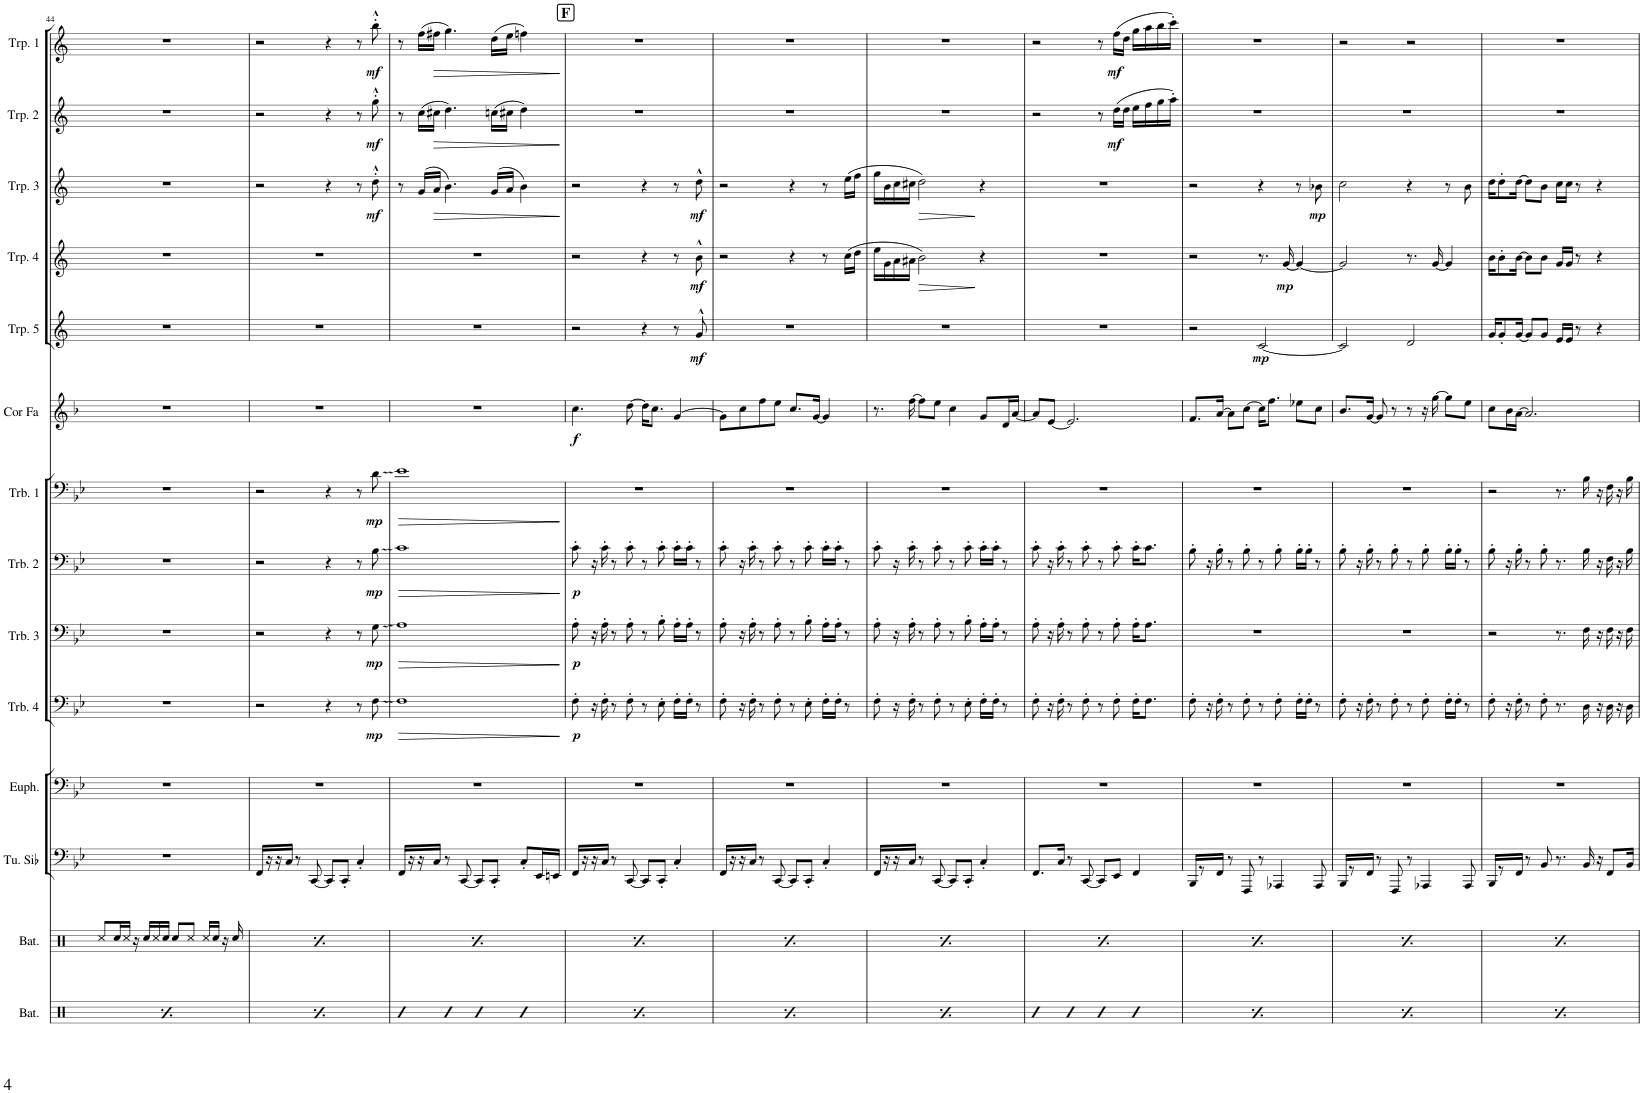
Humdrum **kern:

**kern	**kern	**kern	**kern	**kern	**dynam	**kern	**dynam	**kern	**dynam	**kern	**dynam	**kern	**dynam	**kern	**dynam	**kern	**dynam	**kern	**dynam	**kern	**dynam	**kern	**dynam
*part14	*part13	*part12	*part11	*part10	*part10	*part9	*part9	*part8	*part8	*part7	*part7	*part6	*part6	*part5	*part5	*part4	*part4	*part3	*part3	*part2	*part2	*part1	*part1
*staff14	*staff13	*staff12	*staff11	*staff10	*staff10	*staff9	*staff9	*staff8	*staff8	*staff7	*staff7	*staff6	*staff6	*staff5	*staff5	*staff4	*staff4	*staff3	*staff3	*staff2	*staff2	*staff1	*staff1
*I"Batterie	*I"Batterie	*I"Tuba en Sib	*I"Euphonium	*I"Trombone 4	*	*I"Trombone 3	*	*I"Trombone 2	*	*I"Trombone 1	*	*I"Cor en Fa	*	*I"Trompette 5	*	*I"Trompette 4	*	*I"Trompette 3	*	*I"Trompette 2	*	*I"Trompette 1	*
*I'Bat.	*I'Bat.	*I'Tu. Sib	*I'Euph.	*I'Trb. 4	*	*I'Trb. 3	*	*I'Trb. 2	*	*I'Trb. 1	*	*I'Cor Fa	*	*I'Trp. 5	*	*I'Trp. 4	*	*I'Trp. 3	*	*I'Trp. 2	*	*I'Trp. 1	*
!!LO:PB:g=z
*clefX	*clefX	*clefF4	*clefF4	*clefF4	*	*clefF4	*	*clefF4	*	*clefF4	*	*clefG2	*	*clefG2	*	*clefG2	*	*clefG2	*	*clefG2	*	*clefG2	*
*	*	*	*	*	*	*	*	*	*	*	*	*Trd4c7	*	*Trd1c2	*	*Trd1c2	*	*Trd1c2	*	*Trd1c2	*	*Trd1c2	*
*k[]	*k[]	*k[b-e-]	*k[b-e-]	*k[b-e-]	*	*k[b-e-]	*	*k[b-e-]	*	*k[b-e-]	*	*k[b-]	*	*k[]	*	*k[]	*	*k[]	*	*k[]	*	*k[]	*
*M4/4	*M4/4	*M4/4	*M4/4	*M4/4	*	*M4/4	*	*M4/4	*	*M4/4	*	*M4/4	*	*M4/4	*	*M4/4	*	*M4/4	*	*M4/4	*	*M4/4	*
=44	=44	=44	=44	=44	=44	=44	=44	=44	=44	=44	=44	=44	=44	=44	=44	=44	=44	=44	=44	=44	=44	=44	=44
!LO:TX:a:t=Cerclages	!	!	!	!	!	!	!	!	!	!	!	!	!	!	!	!	!	!	!	!	!	!	!
8Rcc/L	8Rcc/L	1r	1r	1r	.	1r	.	1r	.	1r	.	1r	.	1r	.	1r	.	1r	.	1r	.	1r	.
16Rcc/L	16Rcc/L	.	.	.	.	.	.	.	.	.	.	.	.	.	.	.	.	.	.	.	.	.	.
16Rg/JJ	16Rcc/JJ	.	.	.	.	.	.	.	.	.	.	.	.	.	.	.	.	.	.	.	.	.	.
16r	16r	.	.	.	.	.	.	.	.	.	.	.	.	.	.	.	.	.	.	.	.	.	.
16Rg/LL	16Rcc/LL	.	.	.	.	.	.	.	.	.	.	.	.	.	.	.	.	.	.	.	.	.	.
16Rcc/	16Rcc/	.	.	.	.	.	.	.	.	.	.	.	.	.	.	.	.	.	.	.	.	.	.
16Rg/JJ	16Rcc/JJ	.	.	.	.	.	.	.	.	.	.	.	.	.	.	.	.	.	.	.	.	.	.
8Rg/L	8Rcc/L	.	.	.	.	.	.	.	.	.	.	.	.	.	.	.	.	.	.	.	.	.	.
8Rcc/J	8Rcc/J	.	.	.	.	.	.	.	.	.	.	.	.	.	.	.	.	.	.	.	.	.	.
16Rcc/KL	16Rcc/LL	.	.	.	.	.	.	.	.	.	.	.	.	.	.	.	.	.	.	.	.	.	.
8Rg/	16Rcc/JJ	.	.	.	.	.	.	.	.	.	.	.	.	.	.	.	.	.	.	.	.	.	.
.	16r	.	.	.	.	.	.	.	.	.	.	.	.	.	.	.	.	.	.	.	.	.	.
16Rg/Jk	16Rcc/	.	.	.	.	.	.	.	.	.	.	.	.	.	.	.	.	.	.	.	.	.	.
=45	=45	=45	=45	=45	=45	=45	=45	=45	=45	=45	=45	=45	=45	=45	=45	=45	=45	=45	=45	=45	=45	=45	=45
!LO:TX:a:t=Cerclages	!	!	!	!	!	!	!	!	!	!	!	!	!	!	!	!	!	!	!	!	!	!	!
8Rcc/L	8Rcc/L	16FF/LL	1r	2r	.	2r	.	2r	.	2r	.	1r	.	1r	.	1r	.	2r	.	2r	.	2r	.
.	.	16r	.	.	.	.	.	.	.	.	.	.	.	.	.	.	.	.	.	.	.	.	.
16Rcc/L	16Rcc/L	16r	.	.	.	.	.	.	.	.	.	.	.	.	.	.	.	.	.	.	.	.	.
16Rg/JJ	16Rcc/JJ	16C/JJ	.	.	.	.	.	.	.	.	.	.	.	.	.	.	.	.	.	.	.	.	.
16r	16r	8r	.	.	.	.	.	.	.	.	.	.	.	.	.	.	.	.	.	.	.	.	.
16Rg/LL	16Rcc/LL	.	.	.	.	.	.	.	.	.	.	.	.	.	.	.	.	.	.	.	.	.	.
16Rcc/	16Rcc/	[8CC/	.	.	.	.	.	.	.	.	.	.	.	.	.	.	.	.	.	.	.	.	.
16Rg/JJ	16Rcc/JJ	.	.	.	.	.	.	.	.	.	.	.	.	.	.	.	.	.	.	.	.	.	.
8Rg/L	8Rcc/L	8CC/L]	.	4r	.	4r	.	4r	.	4r	.	.	.	.	.	.	.	4r	.	4r	.	4r	.
8Rcc/J	8Rcc/J	8CC'/J	.	.	.	.	.	.	.	.	.	.	.	.	.	.	.	.	.	.	.	.	.
16Rcc/KL	16Rcc/LL	4C'/	.	8r	.	8r	.	8r	.	8r	.	.	.	.	.	.	.	8r	.	8r	.	8r	.
8Rg/	16Rcc/JJ	.	.	.	.	.	.	.	.	.	.	.	.	.	.	.	.	.	.	.	.	.	.
!	!	!	!	!	!LO:DY:b	!	!LO:DY:b	!	!LO:DY:b	!	!LO:DY:b	!	!	!	!	!	!	!	!LO:DY:b	!	!LO:DY:b	!	!LO:DY:b
.	16r	.	.	8F\	mp	8G\	mp	8B-\	mp	8d\	mp	.	.	.	.	.	.	8dd'^^\	mf	8gg'^^\	mf	8bb'^^\	mf
16Rg/Jk	16Rcc/	.	.	.	.	.	.	.	.	.	.	.	.	.	.	.	.	.	.	.	.	.	.
=46	=46	=46	=46	=46	=46	=46	=46	=46	=46	=46	=46	=46	=46	=46	=46	=46	=46	=46	=46	=46	=46	=46	=46
!	!	!	!	!	!LO:HP:b	!	!LO:HP:b	!	!LO:HP:b	!	!LO:HP:b	!	!	!	!	!	!	!	!	!	!	!	!
4R	8Rcc/L	16FF/LL	1r	1F	>	1A	>	1c	>	1e-	>	1r	.	1r	.	1r	.	8r	.	8r	.	8r	.
.	.	16r	.	.	.	.	.	.	.	.	.	.	.	.	.	.	.	.	.	.	.	.	.
.	16Rcc/L	16r	.	.	.	.	.	.	.	.	.	.	.	.	.	.	.	(16g/LL	.	(16cc\LL	.	(16ff\LL	.
!	!	!	!	!	!	!	!	!	!	!	!	!	!	!	!	!	!	!	!LO:HP:b	!	!LO:HP:b	!	!LO:HP:b
.	16Rcc/JJ	16C/JJ	.	.	.	.	.	.	.	.	.	.	.	.	.	.	.	16a/JJ	>	16cc#X\JJ	>	16ff#X\JJ	>
4R	16r	8r	.	.	.	.	.	.	.	.	.	.	.	.	.	.	.	4.b\)	.	4.dd\)	.	4.gg\)	.
.	16Rcc/LL	.	.	.	.	.	.	.	.	.	.	.	.	.	.	.	.	.	.	.	.	.	.
.	16Rcc/	[8CC/	.	.	.	.	.	.	.	.	.	.	.	.	.	.	.	.	.	.	.	.	.
.	16Rcc/JJ	.	.	.	.	.	.	.	.	.	.	.	.	.	.	.	.	.	.	.	.	.	.
4R	8Rcc/L	8CC/L]	.	.	.	.	.	.	.	.	.	.	.	.	.	.	.	.	.	.	.	.	.
.	8Rcc/J	8CC'/J	.	.	.	.	.	.	.	.	.	.	.	.	.	.	.	(16g/LL	.	(16ccn\LL	.	(16dd\LL	.
.	.	.	.	.	.	.	.	.	.	.	.	.	.	.	.	.	.	16a/JJ	.	16cc#X\JJ	.	16ee\JJ	.
4R	16Rcc/LL	8C'/L	.	.	.	.	.	.	.	.	.	.	.	.	.	.	.	4b\)	.	4dd\)	.	4ffn\)	.
.	16Rcc/JJ	.	.	.	.	.	.	.	.	.	.	.	.	.	.	.	.	.	.	.	.	.	.
.	16r	16EE-/L	.	.	.	.	.	.	.	.	.	.	.	.	.	.	.	.	.	.	.	.	.
.	16Rcc/	16EEn/JJ	.	.	.	.	.	.	.	.	.	.	.	.	.	.	.	.	.	.	.	.	.
.	.	.	.	.	]	.	]	.	]	.	]	.	.	.	.	.	.	.	]	.	]	.	]
!!LO:REH:place=s1:a:B:cj:fs=14:t=F
=47	=47	=47	=47	=47	=47	=47	=47	=47	=47	=47	=47	=47	=47	=47	=47	=47	=47	=47	=47	=47	=47	=47	=47
!	!	!	!	!	!LO:DY:b	!	!LO:DY:b	!	!LO:DY:b	!	!	!	!LO:DY:b	!	!	!	!	!	!	!	!	!	!
4R	8Rcc/L	16FF/LL	1r	8F'\	p	8A'\	p	8c'\	p	1r	.	4.cc\	f	2r	.	2r	.	2r	.	1r	.	1r	.
.	.	16r	.	.	.	.	.	.	.	.	.	.	.	.	.	.	.	.	.	.	.	.	.
.	16Rcc/L	16r	.	16r	.	16r	.	16r	.	.	.	.	.	.	.	.	.	.	.	.	.	.	.
.	16Rcc/JJ	16C/JJ	.	16F'\	.	16A'\	.	16c'\	.	.	.	.	.	.	.	.	.	.	.	.	.	.	.
4R	16r	8r	.	8r	.	8r	.	8r	.	.	.	.	.	.	.	.	.	.	.	.	.	.	.
.	16Rcc/LL	.	.	.	.	.	.	.	.	.	.	.	.	.	.	.	.	.	.	.	.	.	.
.	16Rcc/	[8CC/	.	8F'\	.	8A'\	.	8c'\	.	.	.	[8dd\	.	.	.	.	.	.	.	.	.	.	.
.	16Rcc/JJ	.	.	.	.	.	.	.	.	.	.	.	.	.	.	.	.	.	.	.	.	.	.
4R	8Rcc/L	8CC/L]	.	8r	.	8r	.	8r	.	.	.	16dd\KL]	.	4r	.	4r	.	4r	.	.	.	.	.
.	.	.	.	.	.	.	.	.	.	.	.	8.cc\J	.	.	.	.	.	.	.	.	.	.	.
.	8Rcc/J	8CC'/J	.	8E-'\	.	8B-'\	.	8c'\	.	.	.	.	.	.	.	.	.	.	.	.	.	.	.
4R	16Rcc/LL	4C'/	.	16F'\LL	.	16A'\LL	.	16c'\LL	.	.	.	[4g/	.	8r	.	8r	.	8r	.	.	.	.	.
.	16Rcc/JJ	.	.	16F'\JJ	.	16A'\JJ	.	16c'\JJ	.	.	.	.	.	.	.	.	.	.	.	.	.	.	.
!	!	!	!	!	!	!	!	!	!	!	!	!	!	!	!LO:DY:b	!	!LO:DY:b	!	!LO:DY:b	!	!	!	!
.	16r	.	.	8r	.	8r	.	8r	.	.	.	.	.	8g^^/	mf	8b^^\	mf	8dd^^\	mf	.	.	.	.
.	16Rcc/	.	.	.	.	.	.	.	.	.	.	.	.	.	.	.	.	.	.	.	.	.	.
=48	=48	=48	=48	=48	=48	=48	=48	=48	=48	=48	=48	=48	=48	=48	=48	=48	=48	=48	=48	=48	=48	=48	=48
4R	8Rcc/L	16FF/LL	1r	8F'\	.	8A'\	.	8c'\	.	1r	.	8g\L]	.	1r	.	2r	.	2r	.	1r	.	1r	.
.	.	16r	.	.	.	.	.	.	.	.	.	.	.	.	.	.	.	.	.	.	.	.	.
.	16Rcc/L	16r	.	16r	.	16r	.	16r	.	.	.	8cc\	.	.	.	.	.	.	.	.	.	.	.
.	16Rcc/JJ	16C/JJ	.	16F'\	.	16A'\	.	16c'\	.	.	.	.	.	.	.	.	.	.	.	.	.	.	.
4R	16r	8r	.	8r	.	8r	.	8r	.	.	.	8ff\	.	.	.	.	.	.	.	.	.	.	.
.	16Rcc/LL	.	.	.	.	.	.	.	.	.	.	.	.	.	.	.	.	.	.	.	.	.	.
.	16Rcc/	[8CC/	.	8F'\	.	8A'\	.	8c'\	.	.	.	8ee\J	.	.	.	.	.	.	.	.	.	.	.
.	16Rcc/JJ	.	.	.	.	.	.	.	.	.	.	.	.	.	.	.	.	.	.	.	.	.	.
4R	8Rcc/L	8CC/L]	.	8r	.	8r	.	8r	.	.	.	8.cc/L	.	.	.	4r	.	4r	.	.	.	.	.
.	8Rcc/J	8CC'/J	.	8E-'\	.	8B-'\	.	8c'\	.	.	.	.	.	.	.	.	.	.	.	.	.	.	.
.	.	.	.	.	.	.	.	.	.	.	.	[16g/Jk	.	.	.	.	.	.	.	.	.	.	.
4R	16Rcc/LL	4C'/	.	16F'\LL	.	16A'\LL	.	16c'\LL	.	.	.	4g/]	.	.	.	8r	.	8r	.	.	.	.	.
.	16Rcc/JJ	.	.	16F'\JJ	.	16A'\JJ	.	16c'\JJ	.	.	.	.	.	.	.	.	.	.	.	.	.	.	.
.	16r	.	.	8r	.	8r	.	8r	.	.	.	.	.	.	.	(16cc\LL	.	(16ee\LL	.	.	.	.	.
.	16Rcc/	.	.	.	.	.	.	.	.	.	.	.	.	.	.	16dd\JJ	.	16ff\JJ	.	.	.	.	.
=49	=49	=49	=49	=49	=49	=49	=49	=49	=49	=49	=49	=49	=49	=49	=49	=49	=49	=49	=49	=49	=49	=49	=49
4R	8Rcc/L	16FF/LL	1r	8F'\	.	8A'\	.	8c'\	.	1r	.	8.r	.	1r	.	16ee\LL	.	16gg\LL	.	1r	.	1r	.
.	.	16r	.	.	.	.	.	.	.	.	.	.	.	.	.	16g\	.	16b\	.	.	.	.	.
.	16Rcc/L	16r	.	16r	.	16r	.	16r	.	.	.	.	.	.	.	16a\	.	16cc\	.	.	.	.	.
.	16Rcc/JJ	16C/JJ	.	16F'\	.	16A'\	.	16c'\	.	.	.	[16ff\	.	.	.	16a#X\JJ	.	16cc#X\JJ	.	.	.	.	.
!	!	!	!	!	!	!	!	!	!	!	!	!	!	!	!	!	!LO:HP:b	!	!LO:HP:b	!	!	!	!
4R	16r	8r	.	8r	.	8r	.	8r	.	.	.	8ff\L]	.	.	.	2b\)	>	2dd\)	>	.	.	.	.
.	16Rcc/LL	.	.	.	.	.	.	.	.	.	.	.	.	.	.	.	.	.	.	.	.	.	.
.	16Rcc/	[8CC/	.	8F'\	.	8A'\	.	8c'\	.	.	.	8ee\J	.	.	.	.	.	.	.	.	.	.	.
.	16Rcc/JJ	.	.	.	.	.	.	.	.	.	.	.	.	.	.	.	.	.	.	.	.	.	.
4R	8Rcc/L	8CC/L]	.	8r	.	8r	.	8r	.	.	.	4cc\	.	.	.	.	.	.	.	.	.	.	.
.	8Rcc/J	8CC'/J	.	8E-'\	.	8B-'\	.	8c'\	.	.	.	.	.	.	.	.	.	.	.	.	.	.	.
4R	16Rcc/LL	4C'/	.	16F'\LL	.	16A'\LL	.	16c'\LL	.	.	.	8g/L	.	.	.	4r	]	4r	]	.	.	.	.
.	16Rcc/JJ	.	.	16F'\JJ	.	16A'\JJ	.	16c'\JJ	.	.	.	.	.	.	.	.	.	.	.	.	.	.	.
.	16r	.	.	8r	.	8r	.	8r	.	.	.	16d/L	.	.	.	.	.	.	.	.	.	.	.
.	16Rcc/	.	.	.	.	.	.	.	.	.	.	[16a/JJ	.	.	.	.	.	.	.	.	.	.	.
=50	=50	=50	=50	=50	=50	=50	=50	=50	=50	=50	=50	=50	=50	=50	=50	=50	=50	=50	=50	=50	=50	=50	=50
4R	8Rcc/L	8.FF/L	1r	8F'\	.	8A'\	.	8c'\	.	1r	.	8a/L]	.	1r	.	1r	.	1r	.	2r	.	2r	.
.	16Rcc/L	.	.	16r	.	16r	.	16r	.	.	.	[8e/J	.	.	.	.	.	.	.	.	.	.	.
.	16Rcc/JJ	16C/Jk	.	16F'\	.	16A'\	.	16c'\	.	.	.	.	.	.	.	.	.	.	.	.	.	.	.
4R	16r	8r	.	8r	.	8r	.	8r	.	.	.	2.e/]	.	.	.	.	.	.	.	.	.	.	.
.	16Rcc/LL	.	.	.	.	.	.	.	.	.	.	.	.	.	.	.	.	.	.	.	.	.	.
.	16Rcc/	[8CC/	.	8F'\	.	8A'\	.	8c'\	.	.	.	.	.	.	.	.	.	.	.	.	.	.	.
.	16Rcc/JJ	.	.	.	.	.	.	.	.	.	.	.	.	.	.	.	.	.	.	.	.	.	.
4R	8Rcc/L	8CC/L]	.	8r	.	8r	.	8r	.	.	.	.	.	.	.	.	.	.	.	8r	.	8r	.
!	!	!	!	!	!	!	!	!	!	!	!	!	!	!	!	!	!	!	!	!	!LO:DY:b	!	!LO:DY:b
.	8Rcc/J	8EE-/J	.	8F'\	.	8A'\	.	8c'\	.	.	.	.	.	.	.	.	.	.	.	(16dd\LL	mf	(16ff\LL	mf
.	.	.	.	.	.	.	.	.	.	.	.	.	.	.	.	.	.	.	.	16dd\JJ	.	16dd\JJ	.
4R	16Rcc/LL	4FF/	.	16F'\KL	.	16A'\KL	.	16c'\KL	.	.	.	.	.	.	.	.	.	.	.	16ee\LL	.	16gg\LL	.
.	16Rcc/JJ	.	.	8.F\J	.	8.A\J	.	8.c\J	.	.	.	.	.	.	.	.	.	.	.	16ff\	.	16aa\	.
.	16r	.	.	.	.	.	.	.	.	.	.	.	.	.	.	.	.	.	.	16gg\	.	16bb\	.
.	16Rcc/	.	.	.	.	.	.	.	.	.	.	.	.	.	.	.	.	.	.	16aa'\JJ)	.	16ccc'\JJ)	.
=51	=51	=51	=51	=51	=51	=51	=51	=51	=51	=51	=51	=51	=51	=51	=51	=51	=51	=51	=51	=51	=51	=51	=51
4R	8Rcc/L	16BBB-/KL	1r	8F'\	.	1r	.	8B-'\	.	1r	.	8.f/L	.	2r	.	2r	.	2r	.	1r	.	1r	.
.	.	8r	.	.	.	.	.	.	.	.	.	.	.	.	.	.	.	.	.	.	.	.	.
.	16Rcc/L	.	.	16r	.	.	.	16r	.	.	.	.	.	.	.	.	.	.	.	.	.	.	.
.	16Rcc/JJ	16FF/Jk	.	16F'\	.	.	.	16B-'\	.	.	.	[16a/Jk	.	.	.	.	.	.	.	.	.	.	.
4R	16r	8r	.	8r	.	.	.	8r	.	.	.	8a\L]	.	.	.	.	.	.	.	.	.	.	.
.	16Rcc/LL	.	.	.	.	.	.	.	.	.	.	.	.	.	.	.	.	.	.	.	.	.	.
.	16Rcc/	8FFF/	.	8F'\	.	.	.	8B-'\	.	.	.	[8cc\J	.	.	.	.	.	.	.	.	.	.	.
.	16Rcc/JJ	.	.	.	.	.	.	.	.	.	.	.	.	.	.	.	.	.	.	.	.	.	.
!	!	!	!	!	!	!	!	!	!	!	!	!	!	!	!LO:DY:b	!	!	!	!	!	!	!	!
4R	8Rcc/L	8r	.	8r	.	.	.	8r	.	.	.	16cc\KL]	.	[2c/	mp	8.r	.	4r	.	.	.	.	.
.	.	.	.	.	.	.	.	.	.	.	.	8.ff\J	.	.	.	.	.	.	.	.	.	.	.
.	8Rcc/J	4AAA-X/	.	8F'\	.	.	.	8B-'\	.	.	.	.	.	.	.	.	.	.	.	.	.	.	.
!	!	!	!	!	!	!	!	!	!	!	!	!	!	!	!	!	!LO:DY:b	!	!	!	!	!	!
.	.	.	.	.	.	.	.	.	.	.	.	.	.	.	.	[16g/	mp	.	.	.	.	.	.
4R	16Rcc/LL	.	.	16F'\LL	.	.	.	16B-'\LL	.	.	.	8ee-X\L	.	.	.	4g/_	.	8r	.	.	.	.	.
.	16Rcc/JJ	.	.	16F'\JJ	.	.	.	16B-'\JJ	.	.	.	.	.	.	.	.	.	.	.	.	.	.	.
!	!	!	!	!	!	!	!	!	!	!	!	!	!	!	!	!	!	!	!LO:DY:b	!	!	!	!
.	16r	8AAA-/	.	8r	.	.	.	8r	.	.	.	8cc\J	.	.	.	.	.	8b-X\	mp	.	.	.	.
.	16Rcc/	.	.	.	.	.	.	.	.	.	.	.	.	.	.	.	.	.	.	.	.	.	.
=52	=52	=52	=52	=52	=52	=52	=52	=52	=52	=52	=52	=52	=52	=52	=52	=52	=52	=52	=52	=52	=52	=52	=52
4R	8Rcc/L	16BBB-/KL	1r	8F'\	.	1r	.	8B-'\	.	1r	.	8.b-/L	.	2c/]	.	2g/]	.	2cc\	.	1r	.	2r	.
.	.	8r	.	.	.	.	.	.	.	.	.	.	.	.	.	.	.	.	.	.	.	.	.
.	16Rcc/L	.	.	16r	.	.	.	16r	.	.	.	.	.	.	.	.	.	.	.	.	.	.	.
.	16Rcc/JJ	16FF/Jk	.	16F'\	.	.	.	16B-'\	.	.	.	[16g/Jk	.	.	.	.	.	.	.	.	.	.	.
4R	16r	8r	.	8r	.	.	.	8r	.	.	.	8g/]	.	.	.	.	.	.	.	.	.	.	.
.	16Rcc/LL	.	.	.	.	.	.	.	.	.	.	.	.	.	.	.	.	.	.	.	.	.	.
.	16Rcc/	8FFF/	.	8F'\	.	.	.	8B-'\	.	.	.	8r	.	.	.	.	.	.	.	.	.	.	.
.	16Rcc/JJ	.	.	.	.	.	.	.	.	.	.	.	.	.	.	.	.	.	.	.	.	.	.
4R	8Rcc/L	8r	.	8r	.	.	.	8r	.	.	.	8r	.	2d/	.	8.r	.	4r	.	.	.	2r	.
.	8Rcc/J	4AAA-X/	.	8F'\	.	.	.	8B-'\	.	.	.	16r	.	.	.	.	.	.	.	.	.	.	.
.	.	.	.	.	.	.	.	.	.	.	.	[16gg\	.	.	.	[16g/	.	.	.	.	.	.	.
4R	16Rcc/LL	.	.	16F'\LL	.	.	.	16B-'\LL	.	.	.	8gg\L]	.	.	.	4g/]	.	8r	.	.	.	.	.
.	16Rcc/JJ	.	.	16F'\JJ	.	.	.	16B-'\JJ	.	.	.	.	.	.	.	.	.	.	.	.	.	.	.
.	16r	8AAA-/	.	8r	.	.	.	8r	.	.	.	8ee\J	.	.	.	.	.	8b\	.	.	.	.	.
.	16Rcc/	.	.	.	.	.	.	.	.	.	.	.	.	.	.	.	.	.	.	.	.	.	.
=53	=53	=53	=53	=53	=53	=53	=53	=53	=53	=53	=53	=53	=53	=53	=53	=53	=53	=53	=53	=53	=53	=53	=53
4R	8Rcc/L	16BBB-/KL	1r	8F'\	.	2r	.	8B-'\	.	2r	.	8cc\L	.	16g/KL	.	16b\KL	.	16dd\KL	.	1r	.	1r	.
.	.	8r	.	.	.	.	.	.	.	.	.	.	.	8g'/	.	8b'\	.	8dd'\	.	.	.	.	.
.	16Rcc/L	.	.	16r	.	.	.	16r	.	.	.	16b-\L	.	.	.	.	.	.	.	.	.	.	.
.	16Rcc/JJ	16FF/Jk	.	16F'\	.	.	.	16B-'\	.	.	.	[16a\JJ	.	[16g/Jk	.	[16b\Jk	.	[16dd\Jk	.	.	.	.	.
4R	16r	8r	.	8r	.	.	.	8r	.	.	.	2.a/]	.	8g/L]	.	8b\L]	.	8dd\L]	.	.	.	.	.
.	16Rcc/LL	.	.	.	.	.	.	.	.	.	.	.	.	.	.	.	.	.	.	.	.	.	.
.	16Rcc/	8BB-/	.	8F'\	.	.	.	8B-'\	.	.	.	.	.	8g/J	.	8b\J	.	8b\J	.	.	.	.	.
.	16Rcc/JJ	.	.	.	.	.	.	.	.	.	.	.	.	.	.	.	.	.	.	.	.	.	.
4R	8Rcc/L	8.r	.	8.r	.	8.r	.	8.r	.	8.r	.	.	.	16e/LL	.	16g/LL	.	16cc\LL	.	.	.	.	.
.	.	.	.	.	.	.	.	.	.	.	.	.	.	16e/JJ	.	16g/JJ	.	16cc\JJ	.	.	.	.	.
.	8Rcc/J	.	.	.	.	.	.	.	.	.	.	.	.	8r	.	8r	.	8r	.	.	.	.	.
.	.	16BB-/	.	16D\	.	16F\	.	16B-\	.	16B-\	.	.	.	.	.	.	.	.	.	.	.	.	.
4R	16Rcc/LL	16r	.	16r	.	16r	.	16r	.	16r	.	.	.	4r	.	4r	.	4r	.	.	.	.	.
.	16Rcc/JJ	8FF/L	.	16D\	.	16F\	.	16F\	.	16F\	.	.	.	.	.	.	.	.	.	.	.	.	.
.	16r	.	.	16r	.	16r	.	16r	.	16r	.	.	.	.	.	.	.	.	.	.	.	.	.
.	16Rcc/	16BB-/Jk	.	16D\	.	16F\	.	16B-\	.	16B-\	.	.	.	.	.	.	.	.	.	.	.	.	.
=	=	=	=	=	=	=	=	=	=	=	=	=	=	=	=	=	=	=	=	=	=	=	=
*-	*-	*-	*-	*-	*-	*-	*-	*-	*-	*-	*-	*-	*-	*-	*-	*-	*-	*-	*-	*-	*-	*-	*-
